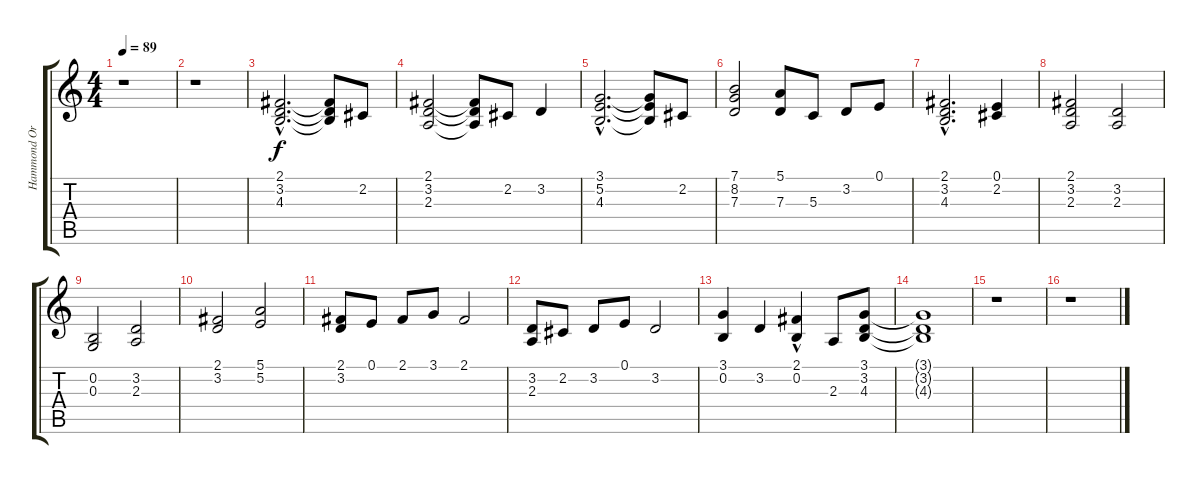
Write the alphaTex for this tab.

\track ("Hammond Organ" "Hammond Or") {instrument drawbarorgan}
\staff {score tabs}
\tuning (E4 B3 G3 D3 A2 E2) {hide}
\ts (4 4)
\tempo 89
\clef g2
\ks c
r.1{dy f} |
r.1 |
(2.1{hac} 3.2{hac} 4.3{hac}).2{d} (2.1{t} 3.2{t} 4.3{t}).8 2.2.8 |
(2.1 3.2 2.3).2 (2.1{t} 3.2{t} 2.3{t}).8 2.2.8 3.2.4 |
(3.1{hac} 5.2{hac} 4.3{hac}).2{d} (3.1{t} 5.2{t} 4.3{t}).8 2.2.8 |
(7.1 8.2 7.3).2 (5.1 7.3).8 5.3.8 3.2.8 0.1.8 |
(2.1{hac} 3.2{hac} 4.3{hac}).2{d} (0.1 2.2).4 |
(2.1 3.2 2.3).2 (3.2 2.3).2 |
(0.2 0.3).2 (3.2 2.3).2 |
(2.1 3.2).2 (5.1 5.2).2 |
(2.1 3.2).8 0.1.8 2.1.8 3.1.8 2.1.2 |
(3.2 2.3).8 2.2.8 3.2.8 0.1.8 3.2.2 |
(3.1 0.2).4 3.2.4 (2.1{hac} 0.2).4 2.3.8 (3.1 3.2 4.3).8 |
(3.1{t} 3.2{t} 4.3{t}).1 |
r.1 |
r.1
